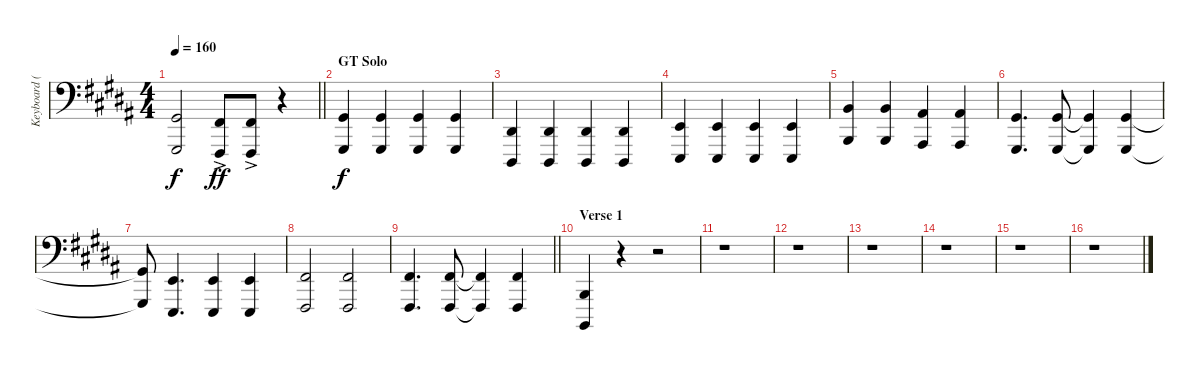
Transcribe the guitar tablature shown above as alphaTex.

\track ("Keyboard (R)" "Keyboard (") {instrument acousticgrandpiano}
\staff {score}
\tuning (E0 D2 A1 E1 B0) {hide}
\ts (4 4)
\tempo 160
\clef f4
\barLineRight lightlight
\ks b
(6.2{t} 4.4{t}).2{dy f} (4.2{ac} 2.4).8{dy ff} (4.2{ac} 2.4).8 r.4 |
\section ("" "GT Solo")
(6.2 4.4).4{dy f} (6.2 4.4).4 (6.2 4.4).4 (6.2 4.4).4 |
(1.2 4.5).4 (1.2 4.5).4 (1.2 4.5).4 (1.2 4.5).4 |
(2.2 0.4).4 (2.2 0.4).4 (2.2 0.4).4 (2.2 0.4).4 |
(9.2 2.3).4 (9.2 2.3).4 (8.2 1.3).4 (8.2 1.3).4 |
(6.2 4.4).4{d} (6.2 4.4).8 (6.2{t} 4.4{t}).4 (6.2 4.4).4 |
(6.2{t} 4.4{t}).8 (7.3 0.4).4{d} (7.3 0.4).4 (7.3 0.4).4 |
(4.2 2.4).2 (4.2 2.4).2 |
\barLineRight lightlight
(4.2 2.4).4{d} (4.2 2.4).8 (4.2{t} 2.4{t}).4 (4.2 2.4).4 |
\section ("" "Verse 1")
(2.3 0.5).4 r.4 r.2 |
r.1 |
r.1 |
r.1 |
r.1 |
r.1 |
r.1
